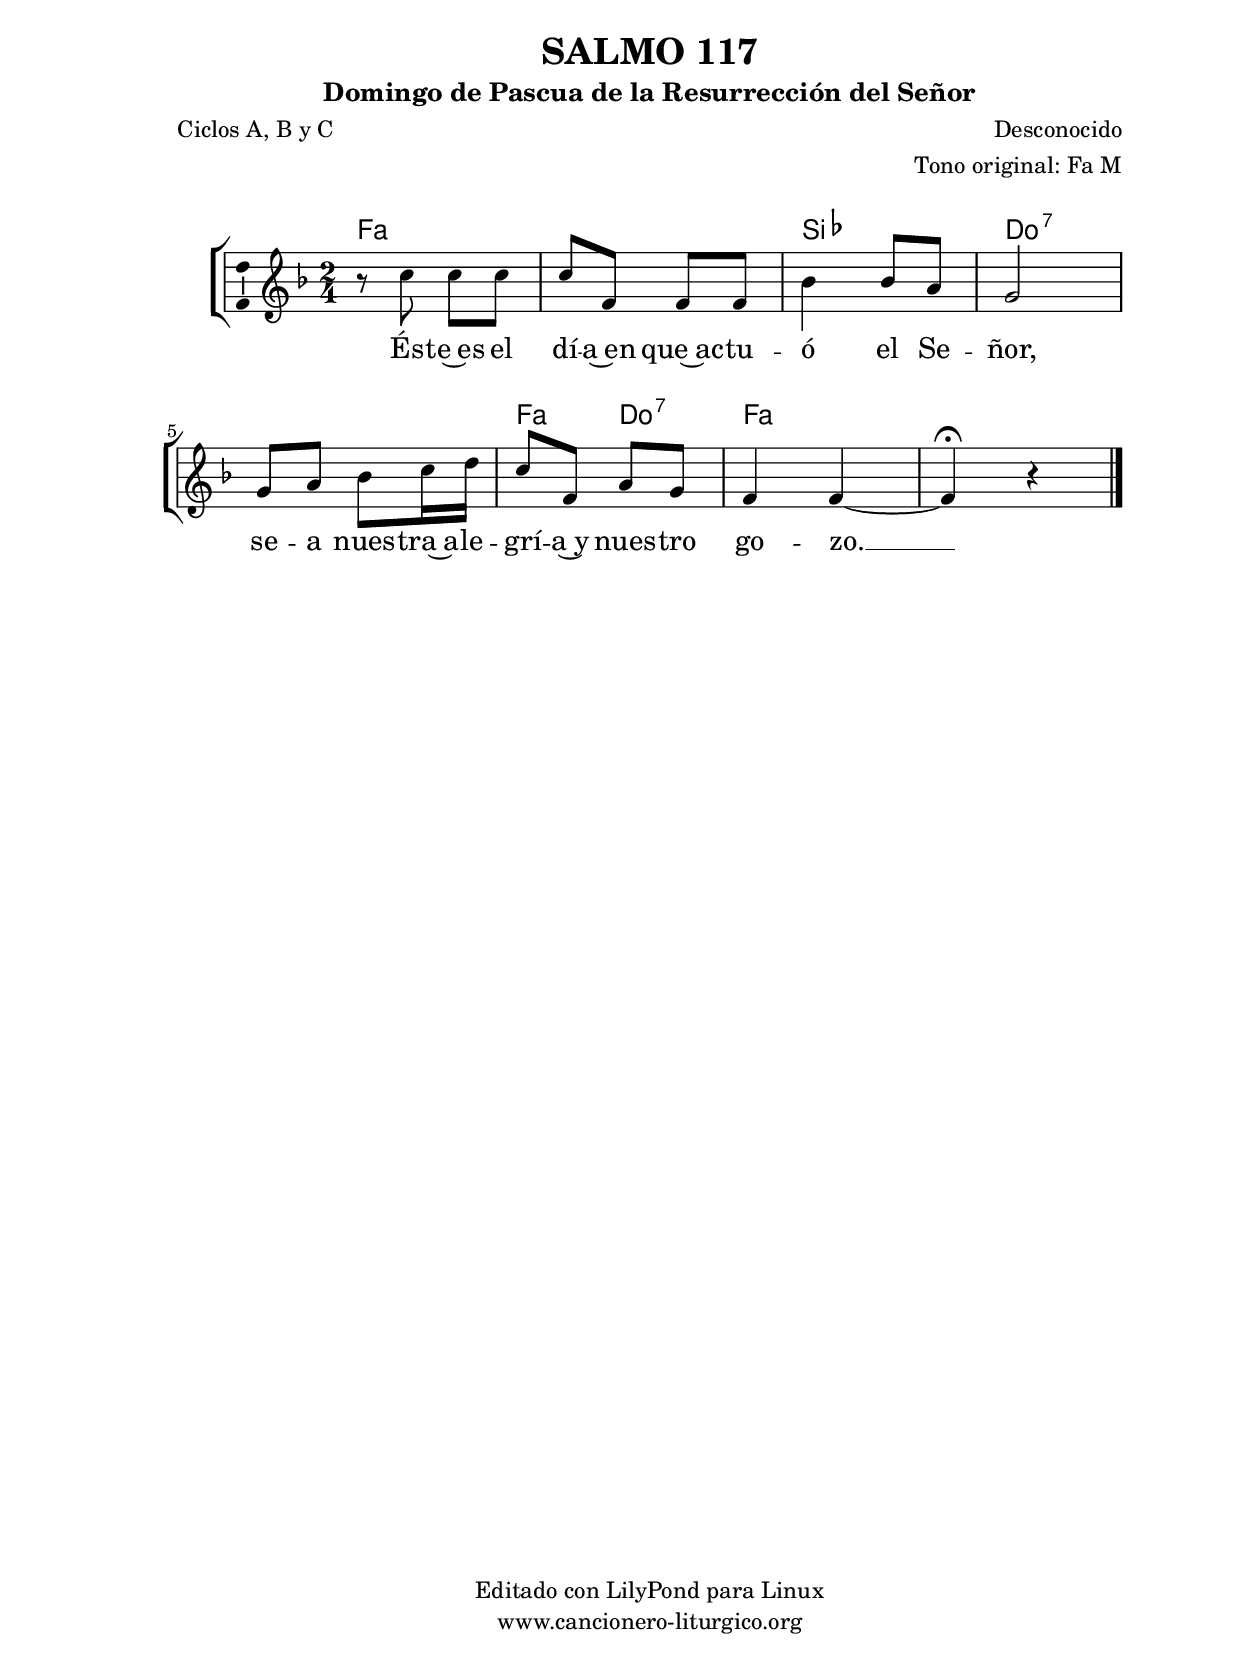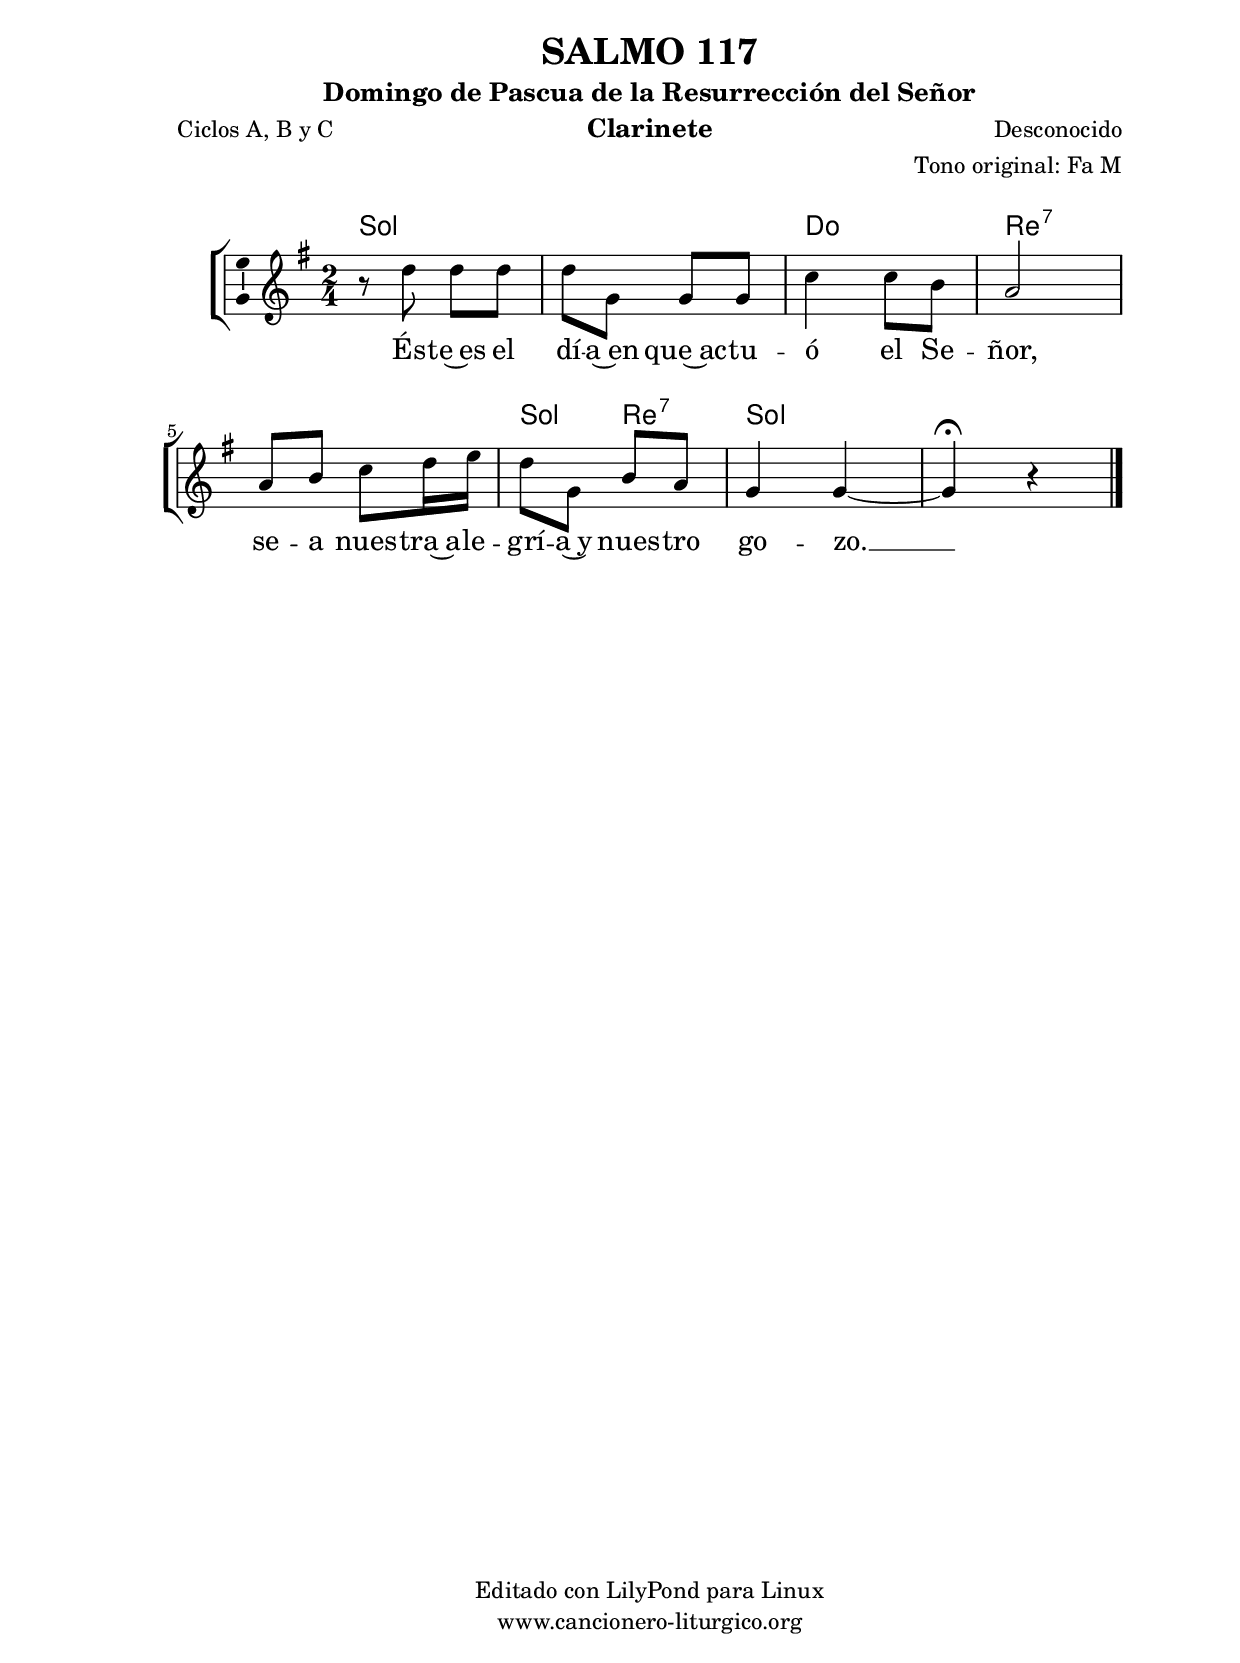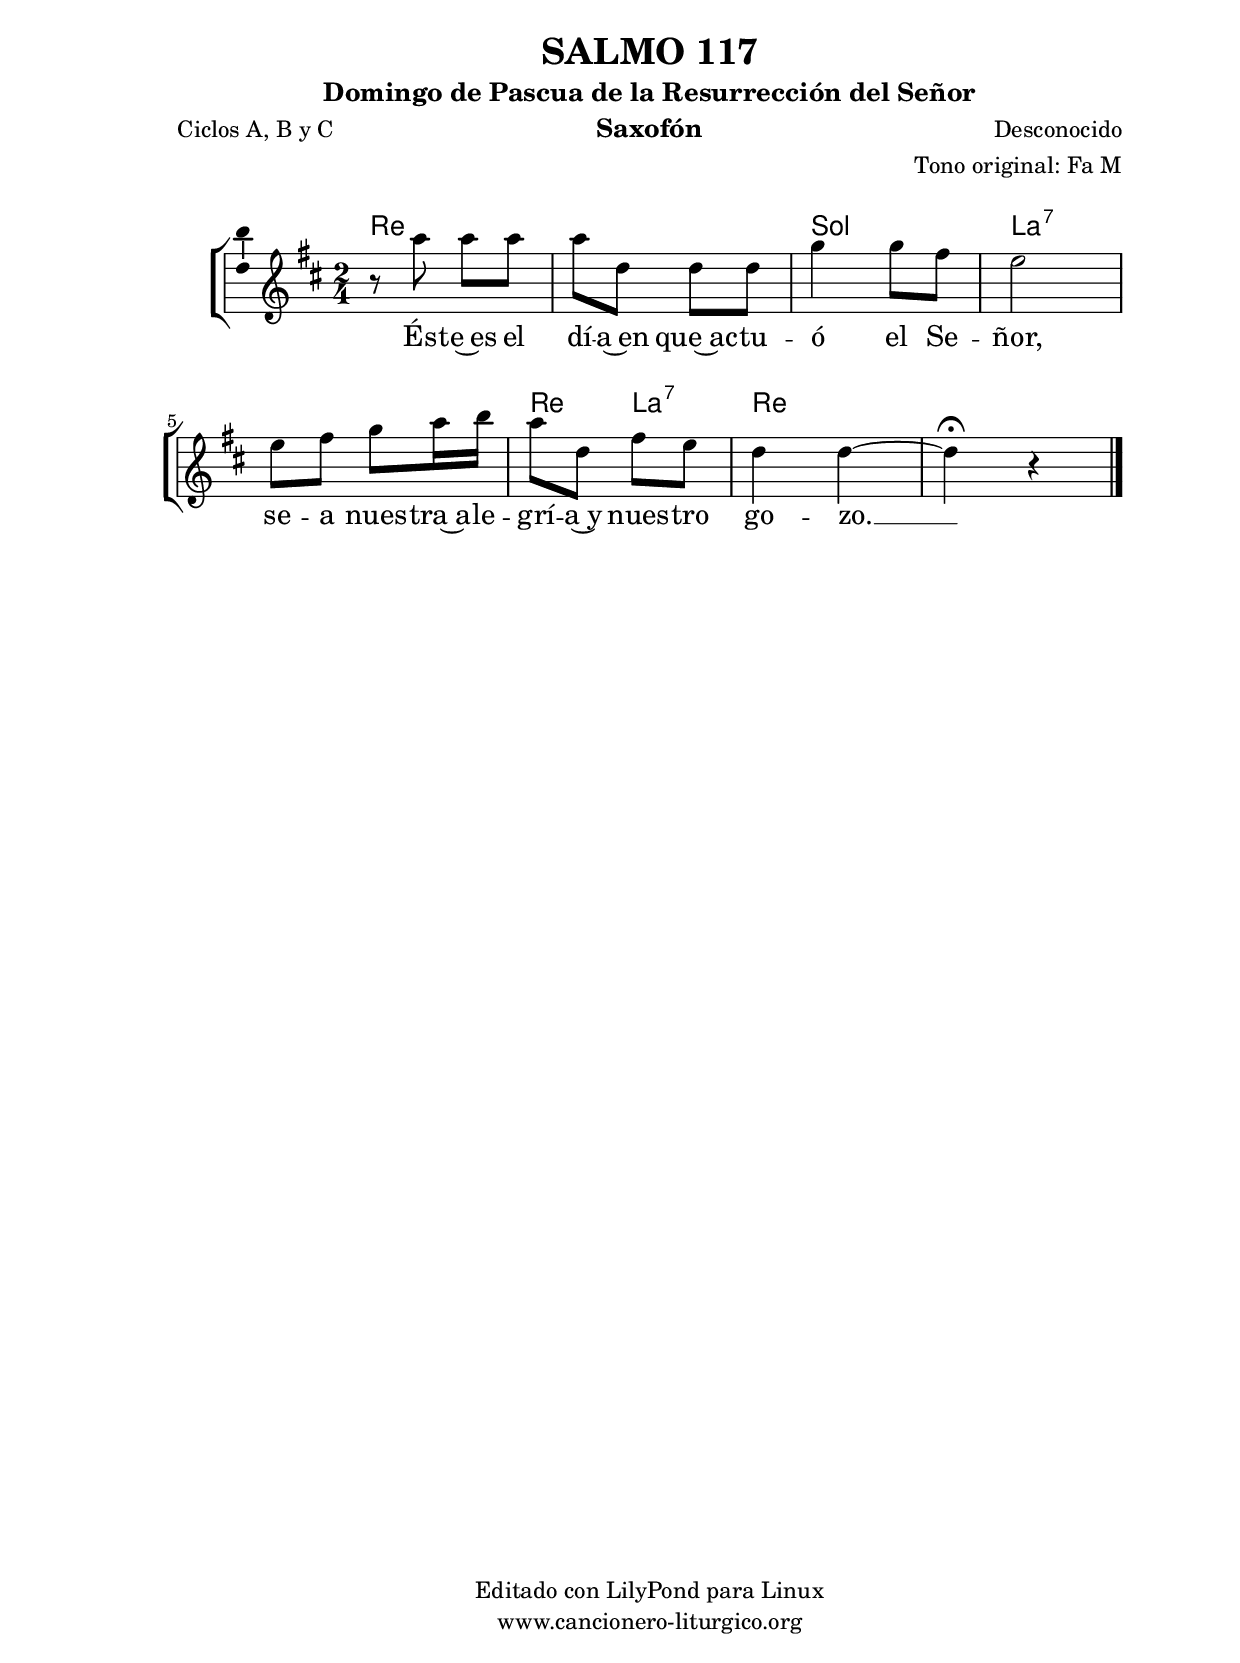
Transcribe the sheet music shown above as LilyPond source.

%
%para convertir .midi en .wav:
%timidity filename.midi -Ow -o finename.wav
%
%
%Para convertir de .wav a .mp3:
%lame -h -m j filename.wav
%
%
%para escuchar el midi:
%timidity nombrefichero.midi
%


%versión de lilypond para la que se ha escrito esta partitura:
\version "2.16.0"

	%Tamaño papel
	#(set-default-paper-size "a4")
	%Tamaño partitura
	#(set-global-staff-size 20)
	%No responde al pulsar sobre una nota
	#(ly:set-option 'point-and-click #f)

%parámetros del encabezamiento:
\header {
	title = "SALMO 117"
	subtitle = "Domingo de Pascua de la Resurrección del Señor"
	composer = "Desconocido"
	poet = "Ciclos A, B y C"
	meter = ""
	arranger = "Tono original: Fa M"
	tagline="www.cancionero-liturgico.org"
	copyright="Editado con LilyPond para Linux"
	tiempo = "Pascua"
	usos = "Salmo"
	letra = "Éste es el día en que actuó el Señor, sea nuestra alegría y nuestro gozo."
	}

%parámetros asociados al papel:
\paper  {
	oddHeaderMarkup = \markup {\fill-line { \on-the-fly #not-first-page \fromproperty #'header:title \on-the-fly #not-first-page \fromproperty #'header:composer }}
	evenHeaderMarkup = \markup {\fill-line { \fromproperty #'header:composer \fromproperty #'header:title }}
	#(set-paper-size "a4")
	print-page-number = ##f
	first-page-number = 1
	print-first-page-number = ##f
%	head-separation = 3.0 \cm
	top-margin = 2.0 \cm
	bottom-margin = 0.5\cm
%%%	bottom-margin = -1.0\cm
	left-margin = 3.0 \cm
	line-width = 16.0 \cm 
	indent = 8\mm
	interscoreline = 2.\mm
	between-system-space = 15\mm
%	para que las partituras no llenen la hoja:
	ragged-bottom = ##t
%	idem para la última hoja:
	ragged-last-bottom = ##f
%	para que las partituras llenen el ancho del papel:
	ragged-last = ##f
	after-title-space = 2.5 \cm
%page-count=1
%system-count=8

	%Flexible Vertical Spacing
%	markup-markup-spacing =
%	#'((basic-distance . 15) (minimum-distance . 15) (padding . 3))
	markup-system-spacing =
	#'((basic-distance . 15) (minimum-distance . 15) (padding . 3))
	system-system-spacing =
	#'((basic-distance . 15) (minimum-distance . 15) (padding . 3))
	score-system-spacing =
	#'((basic-distance . 15) (minimum-distance . 15) (padding . 5))
%	top-system-spacing = % header
%	#'((basic-distance . 8) (minimum-distance . 0) (padding . 3))
%	top-markup-spacing =
%	#'((basic-distance . 20) (minimum-distance . 20) (padding . 3))
	last-bottom-spacing = % footer
	#'((basic-distance . 5) (minimum-distance . 5) (padding . 3))
%	score-markup-spacing =
%	#'((basic-distance . 16) (minimum-distance . 13) (padding . 3))

	}


%parámetros que afectan a toda la partitura:
global =  {
	%clave de sol (G):
	\clef G
	%armadura:
%	\transpose f a
	\key f \major
	\tempo 4=100
	\set Score.tempoHideNote = ##t
	}


acordes = {
	\italianChords
	\chordmode {
%	\transpose f a
{

f2 f bes c:7 s f4 c:7 f2 s

	}
	}
}

melodia = 
%	\transpose f a
{
	\relative c''{
	\time 2/4

r8 c8 c c
c8 f, f f
bes4 bes8 a
g2
g8 a bes c16 d
c8 f, a g
f4 f~
f4 \fermata r4

	\bar "|."
	}
	}


texto = \lyricmode {
És -- te~es el dí -- a~en que~ac -- tu -- ó el Se -- ñor,
se -- a nues -- tra~a -- le -- grí -- a~y nues -- tro go -- zo. __
	}


acordesStaff = \context ChordNames = acordesStaff <<
	\set chordChanges = ##t
	\acordes
	>>


vozStaff = \context Voice = vozStaff
\with {\consists "Ambitus_engraver"}
<<
%	\set Staff.instrumentName = ""
%	\set Staff.shortInstrumentName = ""
%	\set Staff.midiInstrument = #"clarinet"
%	\set Staff.midiInstrument = #"cello"
%	\set Staff.midiInstrument = #"flute"
	\set Staff.midiInstrument = #"electric guitar (jazz)"
%	\set Staff.midiInstrument = #"english horn"
%	\set Staff.midiInstrument = #"violin"
%	\set Staff.midiInstrument = #"glockenspiel"
	\set Staff.midiMinimumVolume = #0.7
	\set Staff.midiMaximumVolume = #0.9
	\global
	\melodia
	>>


textoStaff = \context Lyrics = textoStaff <<
	\lyricsto vozStaff \texto
	>>

\book {
	\score {
		\context ChoirStaff {
			\override StaffGroup.SystemStartBracket #'collapse-height = #1
			\override Score.SystemStartBar #'collapse-height = #1
			<<
			\acordesStaff
			\vozStaff
			\textoStaff
			>>
			}
		\layout {
	    		\context {
				\Lyrics
				\override LyricText #'font-size = #2
				}
	   		 \context {
				\Score
				%fontSize = #3
				\override StaffSymbol #'staff-space = #(magstep +3)
				%\override Beam #'thickness = #0.55
				%\override SpacingSpanner #'spacing-increment = #1.0
				%\override Slur #'height-limit = #1.5
				}
			}
		}
	\score {
		\unfoldRepeats
		\context ChoirStaff {
			<<
			\acordesStaff
			\vozStaff
			>>
			}
		\midi {
	  		\context {
	  			\Score
				tempoWholesPerMinute = #(ly:make-moment 70 4)
				}
			}
		}
	}

%Partitura para clarinete
#(define output-suffix "C")
\book {
	\header{
		instrument = "Clarinete"
		}
	\score {
		\context ChoirStaff {
			\override StaffGroup.SystemStartBracket #'collapse-height = #1
			\override Score.SystemStartBar #'collapse-height = #1
\transpose c d
			<<
			\acordesStaff
			\vozStaff
			\textoStaff
			>>
			}
		\layout {
	    		\context {
				\Lyrics
				\override LyricText #'font-size = #2
				}
	   		 \context {
				\Score
				%fontSize = #3
				\override StaffSymbol #'staff-space = #(magstep +3)
				%\override Beam #'thickness = #0.55
				%\override SpacingSpanner #'spacing-increment = #1.0
				%\override Slur #'height-limit = #1.5
				}
			}
		}
	}

%Partitura para saxofón
#(define output-suffix "S")
\book {
	\header{
		instrument = "Saxofón"
		}
	\score {
		\context ChoirStaff {
			\override StaffGroup.SystemStartBracket #'collapse-height = #1
			\override Score.SystemStartBar #'collapse-height = #1
\transpose c a
			<<
			\acordesStaff
			\vozStaff
			\textoStaff
			>>
			}
		\layout {
	    		\context {
				\Lyrics
				\override LyricText #'font-size = #2
				}
	   		 \context {
				\Score
				%fontSize = #3
				\override StaffSymbol #'staff-space = #(magstep +3)
				%\override Beam #'thickness = #0.55
				%\override SpacingSpanner #'spacing-increment = #1.0
				%\override Slur #'height-limit = #1.5
				}
			}
		}
	}

